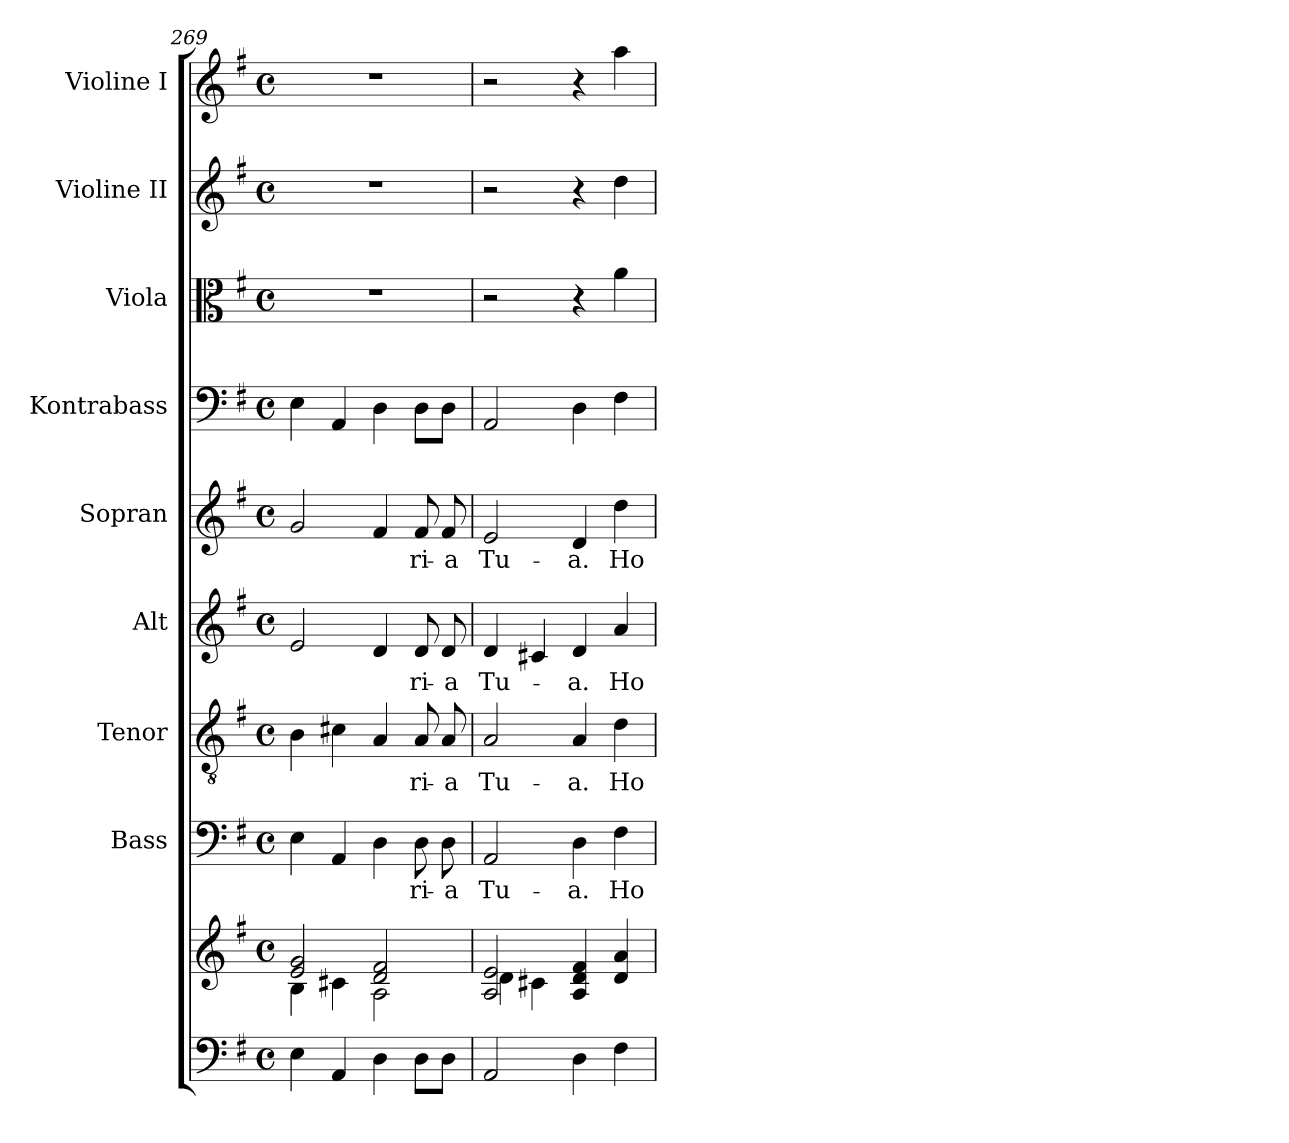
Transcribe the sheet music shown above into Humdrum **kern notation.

**kern	**kern	**kern	**text	**kern	**text	**kern	**text	**kern	**text	**kern	**kern	**kern	**kern
*part9	*part9	*part8	*part8	*part7	*part7	*part6	*part6	*part5	*part5	*part4	*part3	*part2	*part1
*staff10	*staff9	*staff8	*staff8	*staff7	*staff7	*staff6	*staff6	*staff5	*staff5	*staff4	*staff3	*staff2	*staff1
*	*	*I"Bass	*	*I"Tenor	*	*I"Alt	*	*I"Sopran	*	*I"Kontrabass	*I"Viola	*I"Violine II	*I"Violine I
*	*	*I'B.	*	*I'T.	*	*I'A.	*	*I'S.	*	*I'Kb.	*I'Vla.	*I'Vl. II	*I'Vl. I
*clefF4	*clefG2	*clefF4	*	*clefGv2	*	*clefG2	*	*clefG2	*	*clefF4	*clefC3	*clefG2	*clefG2
*	*	*	*	*	*	*	*	*	*	*ITrd7c12	*	*	*
*k[f#]	*k[f#]	*k[f#]	*	*k[f#]	*	*k[f#]	*	*k[f#]	*	*k[f#]	*k[f#]	*k[f#]	*k[f#]
*G:	*G:	*G:	*	*G:	*	*G:	*	*G:	*	*G:	*G:	*G:	*G:
*M4/4	*M4/4	*M4/4	*	*M4/4	*	*M4/4	*	*M4/4	*	*M4/4	*M4/4	*M4/4	*M4/4
*met(c)	*met(c)	*met(c)	*	*met(c)	*	*met(c)	*	*met(c)	*	*met(c)	*met(c)	*met(c)	*met(c)
=269	=269	=269	=269	=269	=269	=269	=269	=269	=269	=269	=269	=269	=269
*	*^	*	*	*	*	*	*	*	*	*	*	*	*
4E\	2e/ 2g/	4B\	4E\	.	4B\	.	2e/	.	2g/	.	4EE\	1r	1r	1r
4AA/	.	4c#X\	4AA/	.	4c#X\	.	.	.	.	.	4AAA/	.	.	.
4D\	2d/ 2f#/	2A\	4D\	.	4A/	.	4d/	.	4f#/	.	4DD\	.	.	.
!	!	!	!	!LO:LY:b	!	!LO:LY:b	!	!LO:LY:b	!	!LO:LY:b	!	!	!	!
8D\L	.	.	8D\	-ri-	8A/	-ri-	8d/	-ri-	8f#/	-ri-	8DD\L	.	.	.
!	!	!	!	!LO:LY:b	!	!LO:LY:b	!	!LO:LY:b	!	!LO:LY:b	!	!	!	!
8D\J	.	.	8D\	-a	8A/	-a	8d/	-a	8f#/	-a	8DD\J	.	.	.
=270	=270	=270	=270	=270	=270	=270	=270	=270	=270	=270	=270	=270	=270	=270
!	!	!	!	!LO:LY:b	!	!LO:LY:b	!	!LO:LY:b	!	!LO:LY:b	!	!	!	!
2AA/	2A/ 2e/	4d\	2AA/	Tu-	2A/	Tu-	4d/	Tu-	2e/	Tu-	2AAA/	2r	2r	2r
.	.	4c#X\	.	.	.	.	4c#X/	.	.	.	.	.	.	.
!	!	!	!	!LO:LY:b	!	!LO:LY:b	!	!LO:LY:b	!	!LO:LY:b	!	!	!	!
4D\	4A/ 4d/ 4f#/	2ryy	4D\	-a.	4A/	-a.	4d/	-a.	4d/	-a.	4DD\	4r	4r	4r
!	!	!	!	!LO:LY:b	!	!LO:LY:b	!	!LO:LY:b	!	!LO:LY:b	!	!	!	!
4F#\	4d/ 4a/	.	4F#\	Ho-	4d\	Ho-	4a/	Ho-	4dd\	Ho-	4FF#\	4a\	4dd\	4aa\
*	*v	*v	*	*	*	*	*	*	*	*	*	*	*	*
=	=	=	=	=	=	=	=	=	=	=	=	=	=
*-	*-	*-	*-	*-	*-	*-	*-	*-	*-	*-	*-	*-	*-
